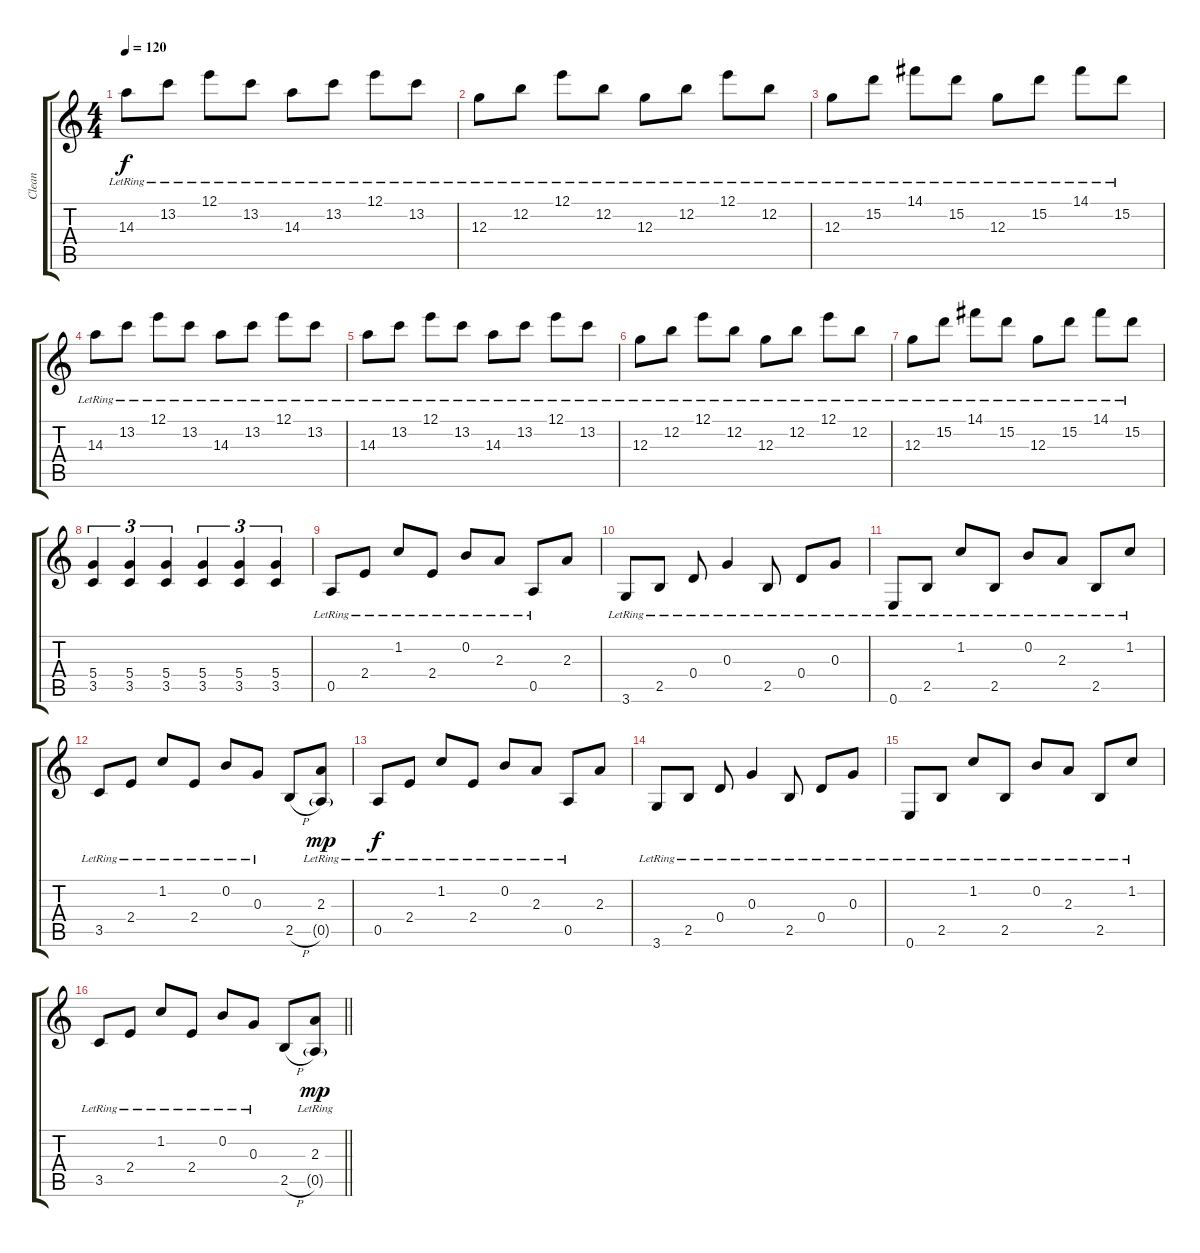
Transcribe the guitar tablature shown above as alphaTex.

\track ("Clean" "Clean") {instrument electricguitarclean}
\staff {score tabs}
\tuning (E4 B3 G3 D3 A2 E2) {hide}
\ts (4 4)
\tempo 120
\clef g2
\ks c
14.3{lr}.8{dy f} 13.2{lr}.8 12.1{lr}.8 13.2{lr}.8 14.3{lr}.8 13.2{lr}.8 12.1{lr}.8 13.2{lr}.8 |
12.3{lr}.8 12.2{lr}.8 12.1{lr}.8 12.2{lr}.8 12.3{lr}.8 12.2{lr}.8 12.1{lr}.8 12.2{lr}.8 |
12.3{lr}.8 15.2{lr}.8 14.1{lr}.8 15.2{lr}.8 12.3{lr}.8 15.2{lr}.8 14.1{lr}.8 15.2{lr}.8 |
14.3{lr}.8 13.2{lr}.8 12.1{lr}.8 13.2{lr}.8 14.3{lr}.8 13.2{lr}.8 12.1{lr}.8 13.2{lr}.8 |
14.3{lr}.8 13.2{lr}.8 12.1{lr}.8 13.2{lr}.8 14.3{lr}.8 13.2{lr}.8 12.1{lr}.8 13.2{lr}.8 |
12.3{lr}.8 12.2{lr}.8 12.1{lr}.8 12.2{lr}.8 12.3{lr}.8 12.2{lr}.8 12.1{lr}.8 12.2{lr}.8 |
12.3{lr}.8 15.2{lr}.8 14.1{lr}.8 15.2{lr}.8 12.3{lr}.8 15.2{lr}.8 14.1{lr}.8 15.2{lr}.8 |
(5.4 3.5).4{tu (3 2)} (5.4 3.5).4{tu (3 2)} (5.4 3.5).4{tu (3 2)} (5.4 3.5).4{tu (3 2)} (5.4 3.5).4{tu (3 2)} (5.4 3.5).4{tu (3 2)} |
0.5{lr}.8{instrument electricguitarclean} 2.4{lr}.8 1.2{lr}.8 2.4{lr}.8 0.2{lr}.8 2.3{lr}.8 0.5{lr}.8 2.3.8 |
3.6{lr}.8 2.5{lr}.8 0.4{lr}.8 0.3{lr}.4 2.5{lr}.8 0.4{lr}.8 0.3{lr}.8 |
0.6{lr}.8 2.5{lr}.8 1.2{lr}.8 2.5{lr}.8 0.2{lr}.8 2.3{lr}.8 2.5{lr}.8 1.2{lr}.8 |
3.5{lr}.8 2.4{lr}.8 1.2{lr}.8 2.4{lr}.8 0.2{lr}.8 0.3{lr}.8 2.5{h}.8 (2.3{lr} 0.5{g}).8{dy mp} |
0.5{lr}.8{dy f} 2.4{lr}.8 1.2{lr}.8 2.4{lr}.8 0.2{lr}.8 2.3{lr}.8 0.5{lr}.8 2.3.8 |
3.6{lr}.8 2.5{lr}.8 0.4{lr}.8 0.3{lr}.4 2.5{lr}.8 0.4{lr}.8 0.3{lr}.8 |
0.6{lr}.8 2.5{lr}.8 1.2{lr}.8 2.5{lr}.8 0.2{lr}.8 2.3{lr}.8 2.5{lr}.8 1.2{lr}.8 |
\barLineRight lightlight
3.5{lr}.8 2.4{lr}.8 1.2{lr}.8 2.4{lr}.8 0.2{lr}.8 0.3{lr}.8 2.5{h}.8 (2.3{lr} 0.5{g}).8{dy mp}
